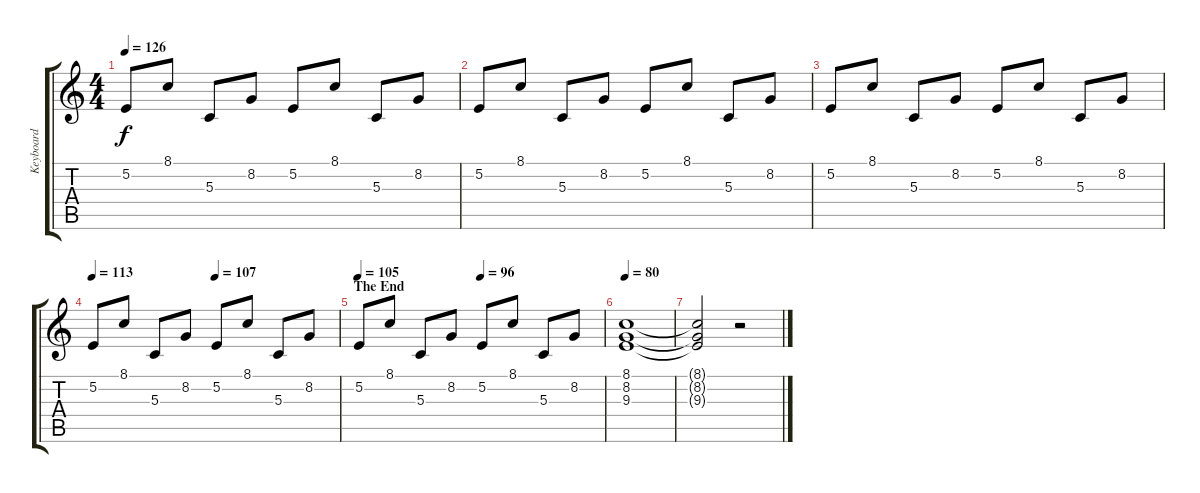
\track ("Keyboard" "Keyboard") {instrument synthbrass1}
\staff {score tabs}
\tuning (E4 B3 G3 D3 A2 E2) {hide}
\ts (4 4)
\tempo 126
\clef g2
\ks c
5.2.8{dy f} 8.1.8 5.3.8 8.2.8 5.2.8 8.1.8 5.3.8 8.2.8 |
5.2.8 8.1.8 5.3.8 8.2.8 5.2.8 8.1.8 5.3.8 8.2.8 |
5.2.8 8.1.8 5.3.8 8.2.8 5.2.8 8.1.8 5.3.8 8.2.8 |
\tempo 113
\tempo (107 0.5)
5.2.8 8.1.8 5.3.8 8.2.8 5.2.8 8.1.8 5.3.8 8.2.8 |
\section ("" "The End")
\tempo 105
\tempo (96 0.5)
5.2.8 8.1.8 5.3.8 8.2.8 5.2.8 8.1.8 5.3.8 8.2.8 |
\tempo 80
(8.1 8.2 9.3).1 |
(8.1{t} 8.2{t} 9.3{t}).2 r.2
